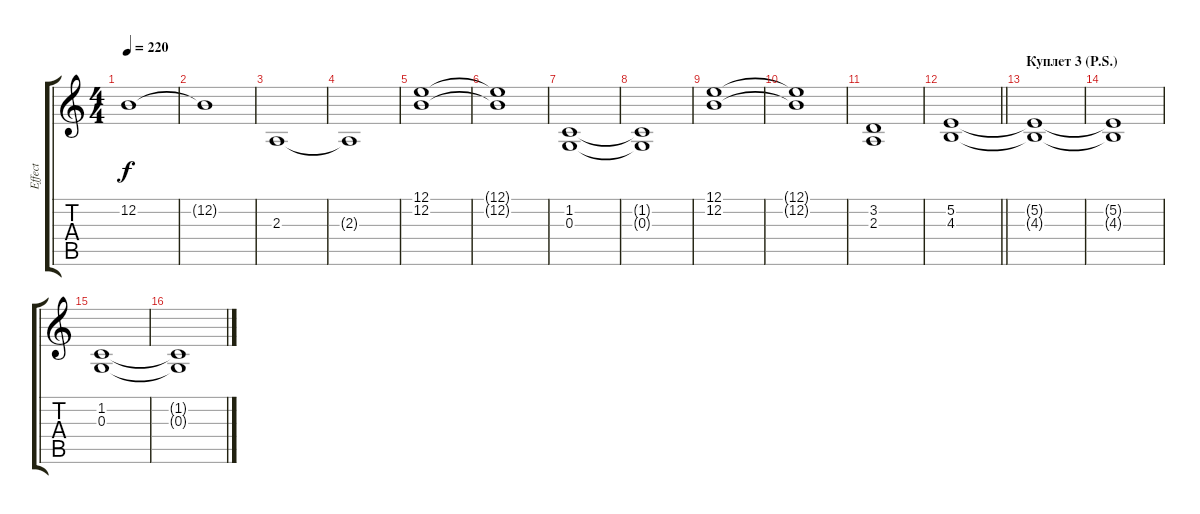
\track ("Effect" "Effect") {instrument synthstrings2}
\staff {score tabs}
\tuning (E4 B3 G3 D3 A2 E2) {hide}
\ts (4 4)
\tempo 220
\clef g2
\ks c
12.2.1{dy f} |
12.2{t}.1 |
2.3.1 |
2.3{t}.1 |
(12.1 12.2).1 |
(12.1{t} 12.2{t}).1 |
(1.2 0.3).1 |
(1.2{t} 0.3{t}).1 |
(12.1 12.2).1 |
(12.1{t} 12.2{t}).1 |
(3.2 2.3).1 |
\barLineRight lightlight
(5.2 4.3).1{volume 16} |
\section ("" "Куплет 3 (P.S.)")
(5.2{t} 4.3{t}).1 |
(5.2{t} 4.3{t}).1 |
(1.2 0.3).1 |
(1.2{t} 0.3{t}).1
